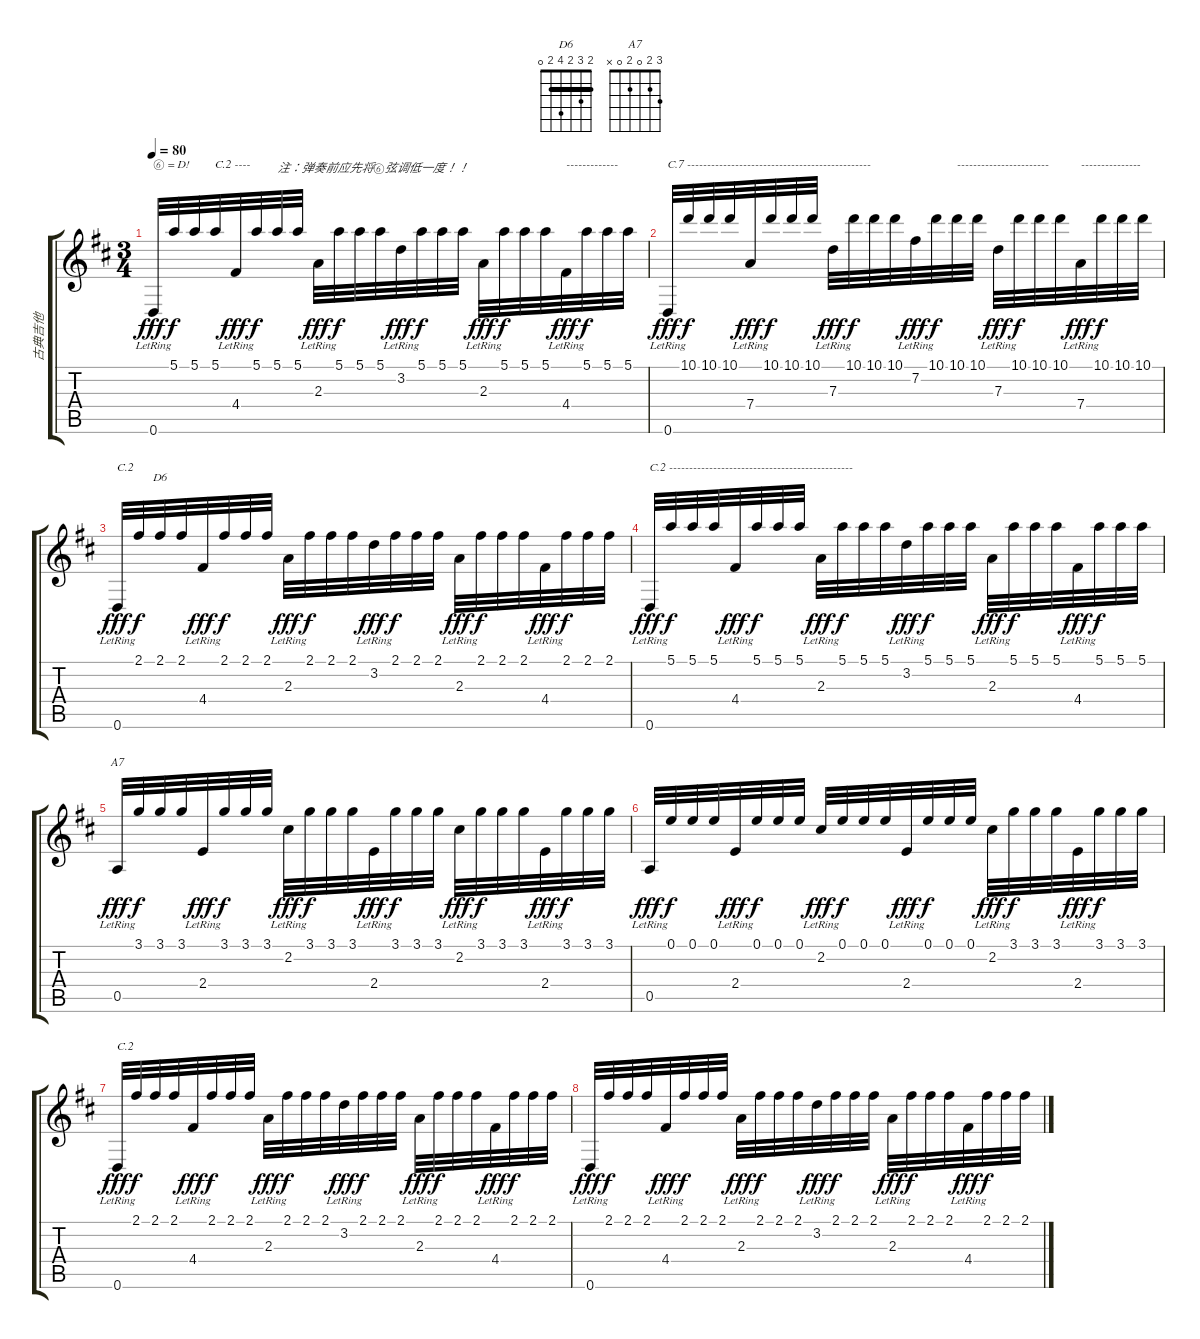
\track ("古典吉他" "古典吉他") {instrument acousticguitarnylon}
\staff {score tabs}
\tuning (E4 B3 G3 D3 A2 D2) {hide}
\chord ("D6" 2 3 2 4 2 0) {barre 2}
\chord ("A7" 3 2 0 2 0 x)
\ts (3 4)
\tempo 80
\clef g2
\ks d
0.6{lr}.32{txt "⑥ = D!" dy fff instrument acousticguitarnylon} 5.1.32{dy f} 5.1.32 5.1.32{txt "C.2 ----"} 4.4{lr}.32{dy fff} 5.1.32{dy f} 5.1.32{txt "注：弹奏前应先将⑥弦调低一度！！"} 5.1.32 2.3{lr}.32{dy fff} 5.1.32{dy f} 5.1.32 5.1.32 3.2{lr}.32{dy fff} 5.1.32{dy f} 5.1.32 5.1.32 2.3{lr}.32{dy fff} 5.1.32{dy f} 5.1.32 5.1.32 4.4{lr}.32{txt "-------------" dy fff} 5.1.32{dy f} 5.1.32 5.1.32 |
0.6{lr}.32{txt "C.7 ----------------------------------------------" dy fff} 10.1.32{dy f} 10.1.32 10.1.32 7.4{lr}.32{dy fff} 10.1.32{dy f} 10.1.32 10.1.32 7.3{lr}.32{dy fff} 10.1.32{dy f} 10.1.32 10.1.32 7.2{lr}.32{dy fff} 10.1.32{dy f} 10.1.32{txt "-----------------------"} 10.1.32 7.3{lr}.32{dy fff} 10.1.32{dy f} 10.1.32 10.1.32 7.4{lr}.32{txt "---------------" dy fff} 10.1.32{dy f} 10.1.32 10.1.32 |
0.6{lr}.32{txt "C.2" dy fff} 2.1.32{dy f} 2.1.32{ch "D6"} 2.1.32 4.4{lr}.32{dy fff} 2.1.32{dy f} 2.1.32 2.1.32 2.3{lr}.32{dy fff} 2.1.32{dy f} 2.1.32 2.1.32 3.2{lr}.32{dy fff} 2.1.32{dy f} 2.1.32 2.1.32 2.3{lr}.32{dy fff} 2.1.32{dy f} 2.1.32 2.1.32 4.4{lr}.32{dy fff} 2.1.32{dy f} 2.1.32 2.1.32 |
0.6{lr}.32{txt "C.2 ----------------------------------------------" dy fff} 5.1.32{dy f} 5.1.32 5.1.32 4.4{lr}.32{dy fff} 5.1.32{dy f} 5.1.32 5.1.32 2.3{lr}.32{dy fff} 5.1.32{dy f} 5.1.32 5.1.32 3.2{lr}.32{dy fff} 5.1.32{dy f} 5.1.32 5.1.32 2.3{lr}.32{dy fff} 5.1.32{dy f} 5.1.32 5.1.32 4.4{lr}.32{dy fff} 5.1.32{dy f} 5.1.32 5.1.32 |
0.5{lr}.32{ch "A7" dy fff} 3.1.32{dy f} 3.1.32 3.1.32 2.4{lr}.32{dy fff} 3.1.32{dy f} 3.1.32 3.1.32 2.2{lr}.32{dy fff} 3.1.32{dy f} 3.1.32 3.1.32 2.4{lr}.32{dy fff} 3.1.32{dy f} 3.1.32 3.1.32 2.2{lr}.32{dy fff} 3.1.32{dy f} 3.1.32 3.1.32 2.4{lr}.32{dy fff} 3.1.32{dy f} 3.1.32 3.1.32 |
0.5{lr}.32{dy fff} 0.1.32{dy f} 0.1.32 0.1.32 2.4{lr}.32{dy fff} 0.1.32{dy f} 0.1.32 0.1.32 2.2{lr}.32{dy fff} 0.1.32{dy f} 0.1.32 0.1.32 2.4{lr}.32{dy fff} 0.1.32{dy f} 0.1.32 0.1.32 2.2{lr}.32{dy fff} 3.1.32{dy f} 3.1.32 3.1.32 2.4{lr}.32{dy fff} 3.1.32{dy f} 3.1.32 3.1.32 |
0.6{lr}.32{txt "C.2" dy fff} 2.1.32{dy f} 2.1.32 2.1.32 4.4{lr}.32{dy fff} 2.1.32{dy f} 2.1.32 2.1.32 2.3{lr}.32{dy fff} 2.1.32{dy f} 2.1.32 2.1.32 3.2{lr}.32{dy fff} 2.1.32{dy f} 2.1.32 2.1.32 2.3{lr}.32{dy fff} 2.1.32{dy f} 2.1.32 2.1.32 4.4{lr}.32{dy fff} 2.1.32{dy f} 2.1.32 2.1.32 |
0.6{lr}.32{dy fff} 2.1.32{dy f} 2.1.32 2.1.32 4.4{lr}.32{dy fff} 2.1.32{dy f} 2.1.32 2.1.32 2.3{lr}.32{dy fff} 2.1.32{dy f} 2.1.32 2.1.32 3.2{lr}.32{dy fff} 2.1.32{dy f} 2.1.32 2.1.32 2.3{lr}.32{dy fff} 2.1.32{dy f} 2.1.32 2.1.32 4.4{lr}.32{dy fff} 2.1.32{dy f} 2.1.32 2.1.32
